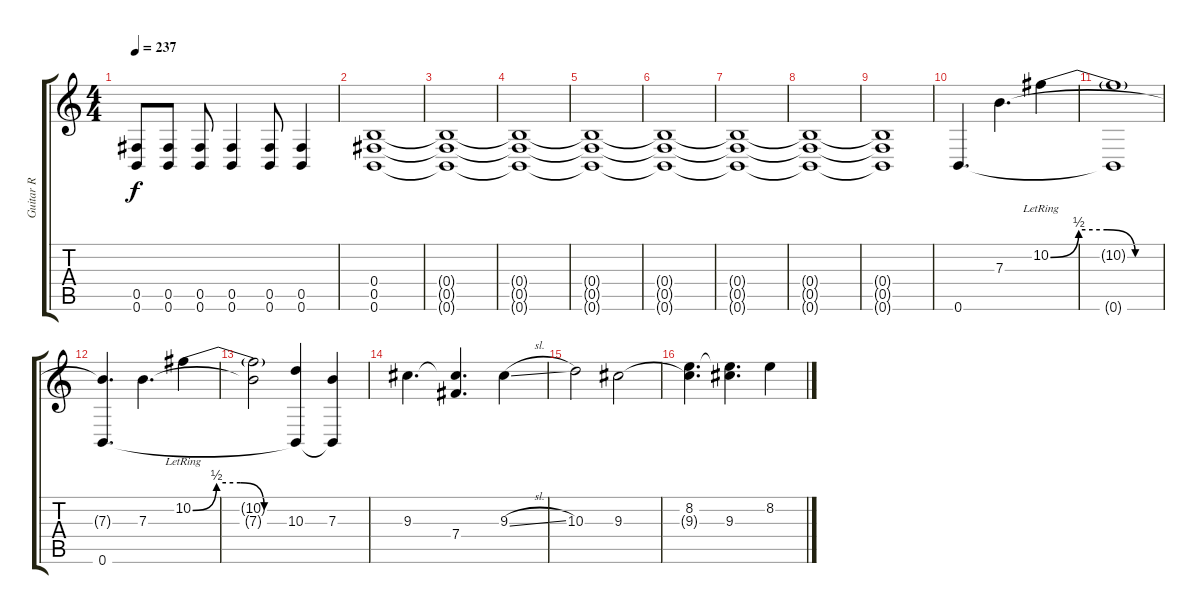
\track ("Guitar R" "Guitar R") {instrument distortionguitar}
\staff {score tabs}
\tuning (Db4 Ab3 E3 B2 Gb2 B1) {hide}
\ts (4 4)
\tempo 237
\clef g2
\ks c
(0.5 0.6).8{dy f} (0.5 0.6).8 (0.5 0.6).8 (0.5 0.6).4 (0.5 0.6).8 (0.5 0.6).4 |
(0.4 0.5 0.6).1 |
(0.4{t} 0.5{t} 0.6{t}).1 |
(0.4{t} 0.5{t} 0.6{t}).1 |
(0.4{t} 0.5{t} 0.6{t}).1 |
(0.4{t} 0.5{t} 0.6{t}).1 |
(0.4{t} 0.5{t} 0.6{t}).1 |
(0.4{t} 0.5{t} 0.6{t}).1 |
(0.4{t} 0.5{t} 0.6{t}).1 |
0.6.4{d instrument electricguitarjazz} 7.3.4{d} 10.2{be (custom 0 0 15 2 30 2 45 0 60 0) lr}.4 |
(10.2{t} 0.6{t}).1 |
(7.3{t} 0.6).4{d} 7.3.4{d} 10.2{be (custom 0 0 15 2 30 2 45 0 60 0) lr}.4 |
(10.2{t} 7.3{t}).2 (10.3 0.6{t}).4 (7.3 0.6{t}).4 |
9.3.4{d} (9.3{t} 7.4).4{d} 9.3{sl}.4 |
10.3.2 9.3.2 |
(8.2 9.3{t}).4{d} (8.2{t} 9.3).4{d} 8.2.4
